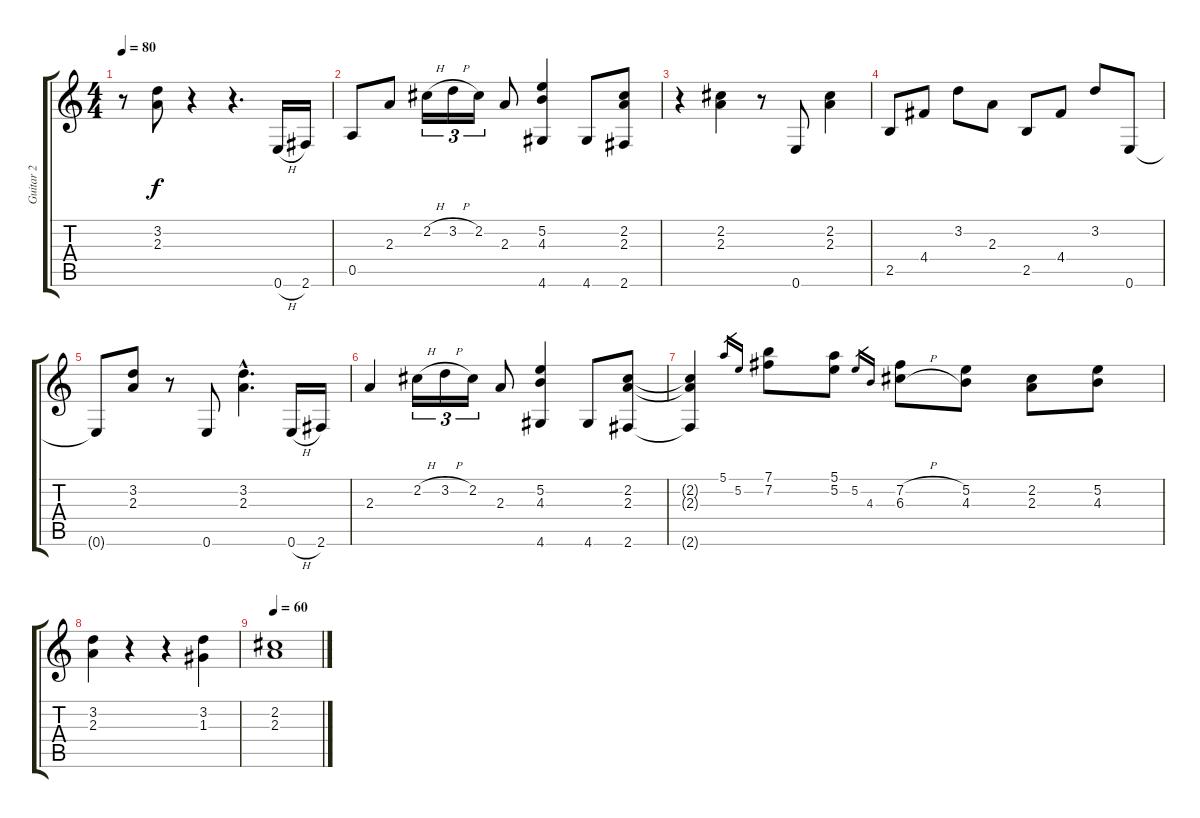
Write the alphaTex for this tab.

\track ("Guitar 2" "Guitar 2") {instrument acousticguitarnylon}
\staff {score tabs}
\tuning (E4 B3 G3 D3 A2 E2) {hide}
\ts (4 4)
\tempo 80
\clef g2
\ks c
r.8{dy f} (3.2 2.3).8 r.4 r.4{d} 0.6{h}.16 2.6.16 |
0.5.8 2.3.8 2.2{h}.16{tu (3 2)} 3.2{h}.16{tu (3 2)} 2.2.16{tu (3 2)} 2.3.8 (5.2 4.3 4.6).4 4.6.8 (2.2 2.3 2.6).8 |
r.4 (2.2 2.3).4 r.8 0.6.8 (2.2 2.3).4 |
2.5.8 4.4.8 3.2.8 2.3.8 2.5.8 4.4.8 3.2.8 0.6.8 |
0.6{t}.8 (3.2 2.3).8 r.8 0.6.8 (3.2{hac} 2.3{hac}).4{d} 0.6{h}.16 2.6.16 |
2.3.4 2.2{h}.16{tu (3 2)} 3.2{h}.16{tu (3 2)} 2.2.16{tu (3 2)} 2.3.8 (5.2 4.3 4.6).4 4.6.8 (2.2 2.3 2.6).8 |
(2.2{t} 2.3{t} 2.6{t}).4 5.1.16{gr} 5.2.16{gr} (7.1 7.2).8 (5.1 5.2).8 5.2.16{gr} 4.3.16{gr} (7.2{h} 6.3{h}).8 (5.2 4.3).8 (2.2 2.3).8 (5.2 4.3).8 |
(3.2 2.3).4 r.4 r.4 (3.2 1.3).4 |
\tempo 60
(2.2 2.3).1
